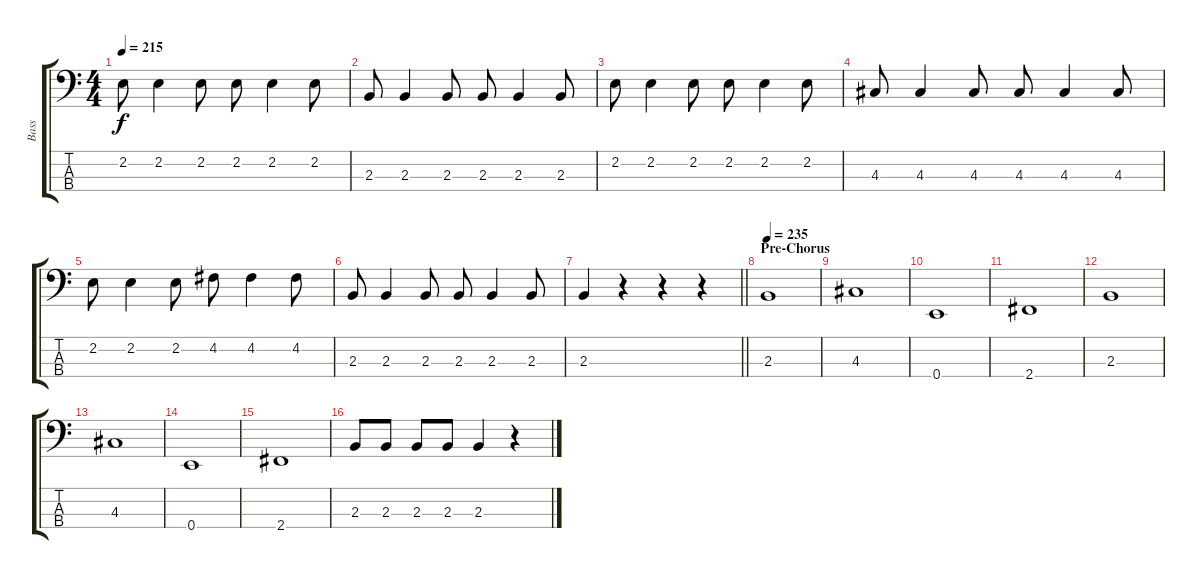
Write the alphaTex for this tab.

\track ("Bass" "Bass") {instrument electricbasspick}
\staff {score tabs}
\tuning (G2 D2 A1 E1) {hide}
\ts (4 4)
\tempo 215
\clef f4
\ks c
2.2.8{dy f} 2.2.4 2.2.8 2.2.8 2.2.4 2.2.8 |
2.3.8 2.3.4 2.3.8 2.3.8 2.3.4 2.3.8 |
2.2.8 2.2.4 2.2.8 2.2.8 2.2.4 2.2.8 |
4.3.8 4.3.4 4.3.8 4.3.8 4.3.4 4.3.8 |
2.2.8 2.2.4 2.2.8 4.2.8 4.2.4 4.2.8 |
2.3.8 2.3.4 2.3.8 2.3.8 2.3.4 2.3.8 |
\barLineRight lightlight
2.3.4 r.4 r.4 r.4 |
\section ("" "Pre-Chorus")
\tempo 235
2.3.1 |
4.3.1 |
0.4.1 |
2.4.1 |
2.3.1 |
4.3.1 |
0.4.1 |
2.4.1 |
2.3.8 2.3.8 2.3.8 2.3.8 2.3.4 r.4
